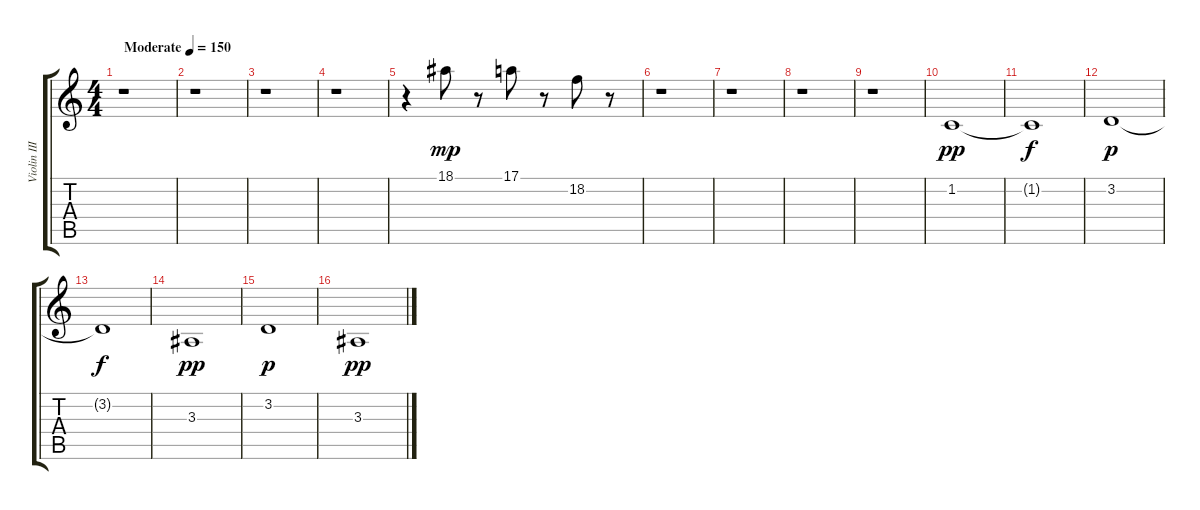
\track ("Violin III" "Violin III") {instrument stringensemble1}
\staff {score tabs}
\tuning (E4 B3 G3 D3 A2 E2) {hide}
\ts (4 4)
\tempo (150 "Moderate")
\clef g2
\ks c
r.1{dy mp instrument stringensemble1} |
r.1 |
r.1 |
r.1 |
r.4 18.1.8{volume 13} r.8 17.1.8 r.8 18.2.8 r.8 |
r.1 |
r.1 |
r.1 |
r.1 |
1.2.1{dy pp volume 13} |
1.2{t}.1{dy f} |
3.2.1{dy p} |
3.2{t}.1{dy f} |
3.3.1{dy pp volume 13} |
3.2.1{dy p} |
3.3.1{dy pp}
